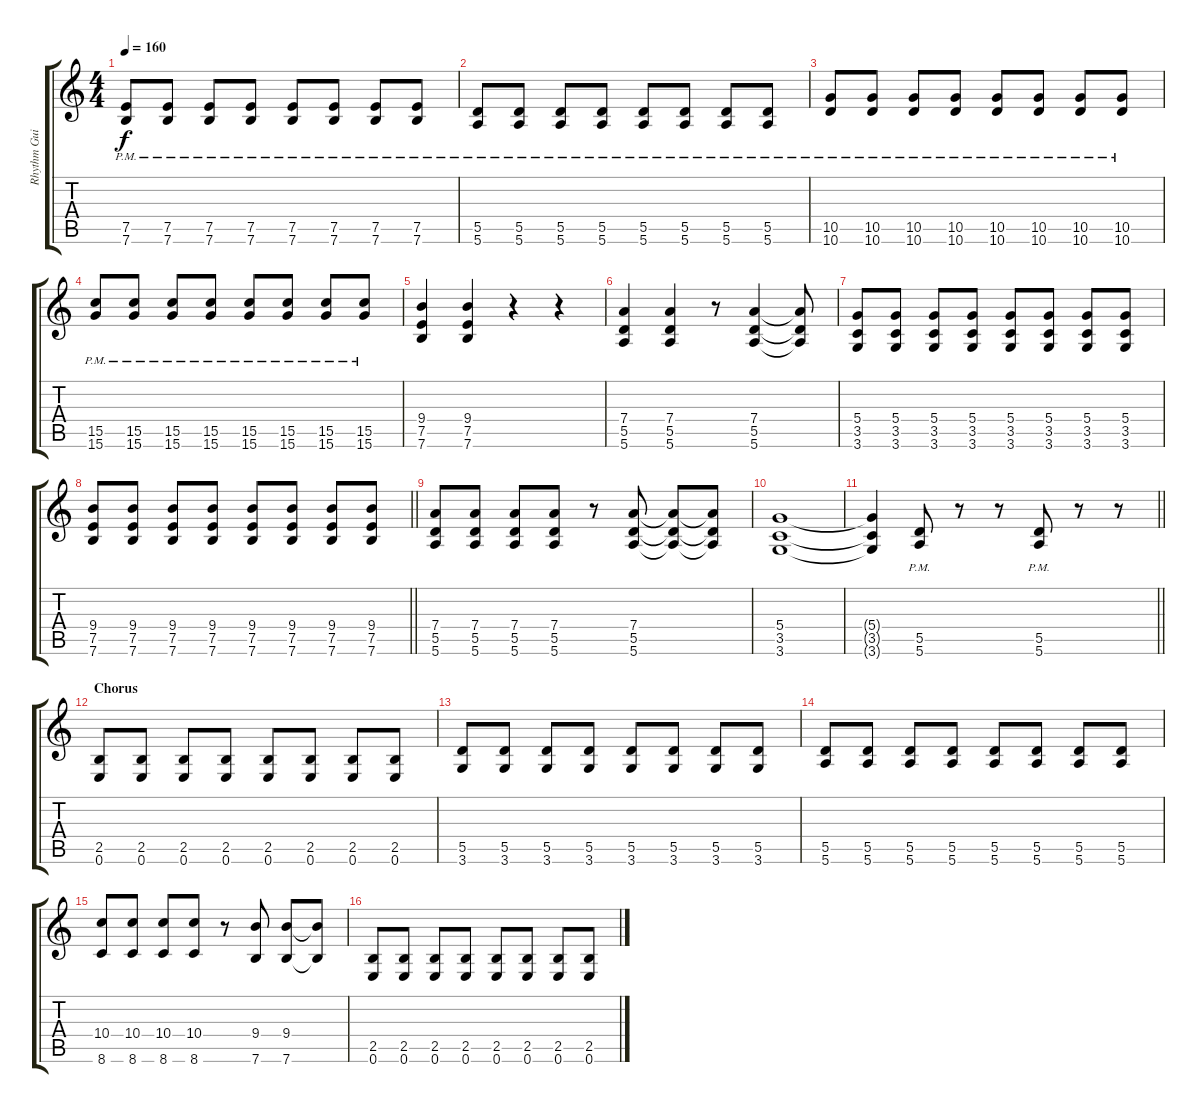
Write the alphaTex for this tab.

\track ("Rhythm Guitar" "Rhythm Gui") {instrument distortionguitar}
\staff {score tabs}
\tuning (E4 B3 G3 D3 A2 E2) {hide}
\ts (4 4)
\tempo 160
\clef g2
\ks c
(7.5{pm} 7.6{pm}).8{dy f} (7.5{pm} 7.6{pm}).8 (7.5{pm} 7.6{pm}).8 (7.5{pm} 7.6{pm}).8 (7.5{pm} 7.6{pm}).8 (7.5{pm} 7.6{pm}).8 (7.5{pm} 7.6{pm}).8 (7.5{pm} 7.6{pm}).8 |
(5.5{pm} 5.6{pm}).8 (5.5{pm} 5.6{pm}).8 (5.5{pm} 5.6{pm}).8 (5.5{pm} 5.6{pm}).8 (5.5{pm} 5.6{pm}).8 (5.5{pm} 5.6{pm}).8 (5.5{pm} 5.6{pm}).8 (5.5{pm} 5.6{pm}).8 |
(10.5{pm} 10.6{pm}).8 (10.5{pm} 10.6{pm}).8 (10.5{pm} 10.6{pm}).8 (10.5{pm} 10.6{pm}).8 (10.5{pm} 10.6{pm}).8 (10.5{pm} 10.6{pm}).8 (10.5{pm} 10.6{pm}).8 (10.5{pm} 10.6{pm}).8 |
(15.5{pm} 15.6{pm}).8 (15.5{pm} 15.6{pm}).8 (15.5{pm} 15.6{pm}).8 (15.5{pm} 15.6{pm}).8 (15.5{pm} 15.6{pm}).8 (15.5{pm} 15.6{pm}).8 (15.5{pm} 15.6{pm}).8 (15.5{pm} 15.6{pm}).8 |
(9.4 7.5 7.6).4 (9.4 7.5 7.6).4 r.4 r.4 |
(7.4 5.5 5.6).4 (7.4 5.5 5.6).4 r.8 (7.4 5.5 5.6).4 (7.4{t} 5.5{t} 5.6{t}).8 |
(5.4 3.5 3.6).8 (5.4 3.5 3.6).8 (5.4 3.5 3.6).8 (5.4 3.5 3.6).8 (5.4 3.5 3.6).8 (5.4 3.5 3.6).8 (5.4 3.5 3.6).8 (5.4 3.5 3.6).8 |
\barLineRight lightlight
(9.4 7.5 7.6).8 (9.4 7.5 7.6).8 (9.4 7.5 7.6).8 (9.4 7.5 7.6).8 (9.4 7.5 7.6).8 (9.4 7.5 7.6).8 (9.4 7.5 7.6).8 (9.4 7.5 7.6).8 |
(7.4 5.5 5.6).8 (7.4 5.5 5.6).8 (7.4 5.5 5.6).8 (7.4 5.5 5.6).8 r.8 (7.4 5.5 5.6).8 (7.4{t} 5.5{t} 5.6{t}).8 (7.4{t} 5.5{t} 5.6{t}).8 |
(5.4 3.5 3.6).1 |
\barLineRight lightlight
(5.4{t} 3.5{t} 3.6{t}).4 (5.5{pm} 5.6{pm}).8 r.8 r.8 (5.5{pm} 5.6{pm}).8 r.8 r.8 |
\section ("" "Chorus")
(2.5 0.6).8 (2.5 0.6).8 (2.5 0.6).8 (2.5 0.6).8 (2.5 0.6).8 (2.5 0.6).8 (2.5 0.6).8 (2.5 0.6).8 |
(5.5 3.6).8 (5.5 3.6).8 (5.5 3.6).8 (5.5 3.6).8 (5.5 3.6).8 (5.5 3.6).8 (5.5 3.6).8 (5.5 3.6).8 |
(5.5 5.6).8 (5.5 5.6).8 (5.5 5.6).8 (5.5 5.6).8 (5.5 5.6).8 (5.5 5.6).8 (5.5 5.6).8 (5.5 5.6).8 |
(10.4 8.6).8 (10.4 8.6).8 (10.4 8.6).8 (10.4 8.6).8 r.8 (9.4 7.6).8 (9.4 7.6).8 (9.4{t} 7.6{t}).8 |
(2.5 0.6).8 (2.5 0.6).8 (2.5 0.6).8 (2.5 0.6).8 (2.5 0.6).8 (2.5 0.6).8 (2.5 0.6).8 (2.5 0.6).8
